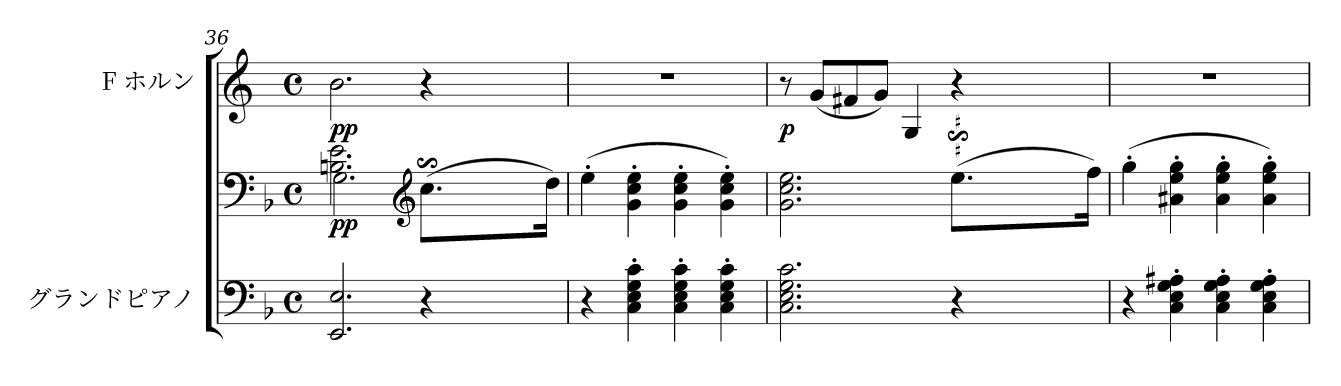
**kern	**kern	**dynam	**kern	**dynam
*part2	*part2	*part2	*part1	*part1
*staff3	*staff2	*staff2/3	*staff1	*staff1
*I"グランドピアノ	*	*	*I"F ホルン	*
*clefF4	*clefF4	*	*clefG2	*
*	*	*	*ITrd4c7	*
*k[b-]	*k[b-]	*	*k[b-]	*
*M4/4	*M4/4	*	*M4/4	*
*met(c)	*met(c)	*	*met(c)	*
=36	=36	=36	=36	=36
*	*^	*	*	*
!	!	!	!LO:DY:b	!	!LO:DY:b
2.EE/ 2.E/	2.Bn\ 2.e\	2.G\	pp	2.e\	pp
*	*clefG2	*	*	*	*
4r	(>8.ccs$SS\L	16ryy	.	4r	.
.	.	32dd!\LLLyy	.	.	.
.	.	32cc!\yy	.	.	.
.	.	32bn!\yy	.	.	.
.	.	32cc!\JJJyy	.	.	.
.	16dd\Jk)	16ryy	.	.	.
*	*v	*v	*	*	*
=37	=37	=37	=37	=37
4r	(>4ee'\	.	1r	.
4C\' 4E\' 4G\' 4c\'	4g\' 4cc\' 4ee\'	.	.	.
4C\' 4E\' 4G\' 4c\'	4g\' 4cc\' 4ee\'	.	.	.
4C\' 4E\' 4G\' 4c\'	4g\' 4cc\' 4ee\')	.	.	.
=38	=38	=38	=38	=38
*	*^	*	*	*
!	!	!	!	!	!LO:DY:b
2.C\ 2.E\ 2.G\ 2.c\	2.g\ 2.cc\ 2.ee\	2.ryy	.	8r	p
.	.	.	.	(<8c/L	.
.	.	.	.	8Bn/	.
.	.	.	.	8c/J)	.
.	.	.	.	4C/	.
4r	(>8.ees$sS\L	16ryy	.	4r	.
.	.	32ff!\LLLyy	.	.	.
.	.	32ee!\yy	.	.	.
.	.	32dd!\yy	.	.	.
.	.	32ee!\JJJyy	.	.	.
.	16ff\Jk)	16ryy	.	.	.
*	*v	*v	*	*	*
!!LO:LB:g=z
=39	=39	=39	=39	=39
4r	(>4gg'\	.	1r	.
4C\' 4E\' 4G\' 4A#X\'	4a#X\' 4ee\' 4gg\'	.	.	.
4C\' 4E\' 4G\' 4A#\'	4a#\' 4ee\' 4gg\'	.	.	.
4C\' 4E\' 4G\' 4A#\'	4a#\' 4ee\' 4gg\')	.	.	.
=	=	=	=	=
*-	*-	*-	*-	*-
